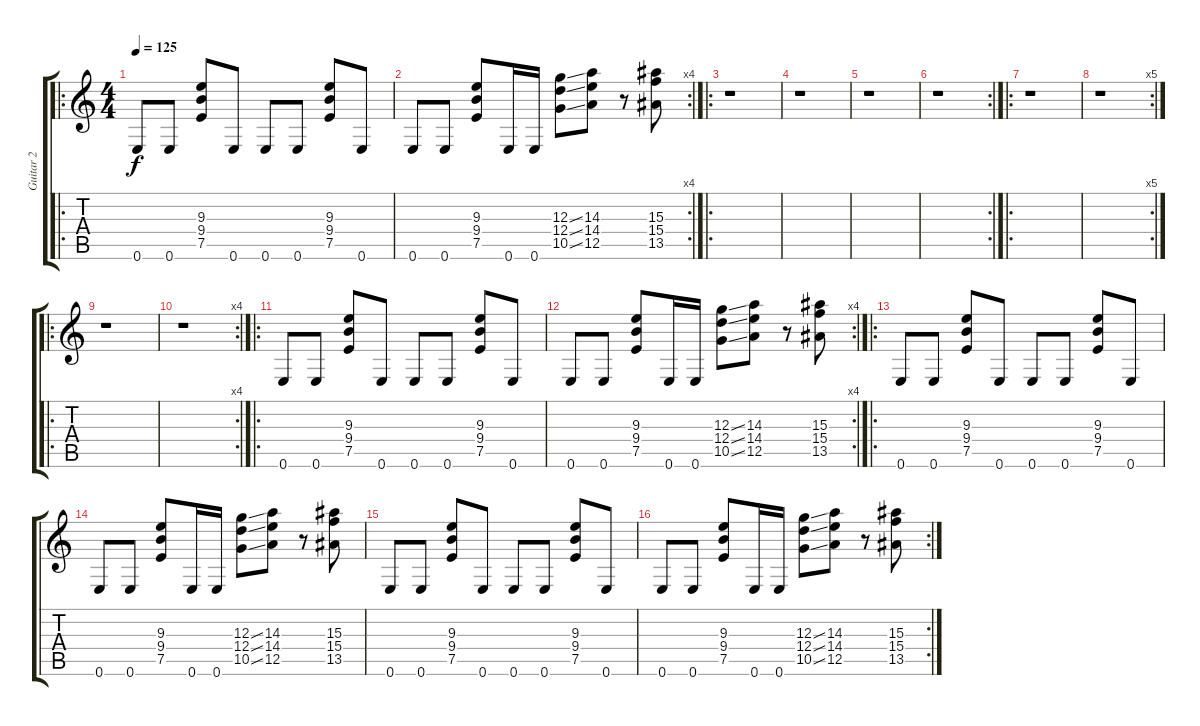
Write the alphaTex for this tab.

\track ("Guitar 2" "Guitar 2") {instrument overdrivenguitar}
\staff {score tabs}
\tuning (E4 B3 G3 D3 A2 E2) {hide}
\ro
\ts (4 4)
\tempo 125
\clef g2
\ks c
0.6.8{dy f} 0.6.8 (9.3 9.4 7.5).8 0.6.8 0.6.8 0.6.8 (9.3 9.4 7.5).8 0.6.8 |
\rc 4
0.6.8 0.6.8 (9.3 9.4 7.5).8 0.6.16 0.6.16 (12.3{ss} 12.4{ss} 10.5{ss}).8 (14.3 14.4 12.5).8 r.8 (15.3 15.4 13.5).8 |
\ro
r.1 |
r.1 |
r.1 |
\rc 2
r.1 |
\ro
r.1 |
\rc 5
r.1 |
\ro
r.1 |
\rc 4
r.1 |
\ro
0.6.8 0.6.8 (9.3 9.4 7.5).8 0.6.8 0.6.8 0.6.8 (9.3 9.4 7.5).8 0.6.8 |
\rc 4
0.6.8 0.6.8 (9.3 9.4 7.5).8 0.6.16 0.6.16 (12.3{ss} 12.4{ss} 10.5{ss}).8 (14.3 14.4 12.5).8 r.8 (15.3 15.4 13.5).8 |
\ro
0.6.8 0.6.8 (9.3 9.4 7.5).8 0.6.8 0.6.8 0.6.8 (9.3 9.4 7.5).8 0.6.8 |
0.6.8 0.6.8 (9.3 9.4 7.5).8 0.6.16 0.6.16 (12.3{ss} 12.4{ss} 10.5{ss}).8 (14.3 14.4 12.5).8 r.8 (15.3 15.4 13.5).8 |
0.6.8 0.6.8 (9.3 9.4 7.5).8 0.6.8 0.6.8 0.6.8 (9.3 9.4 7.5).8 0.6.8 |
\rc 2
0.6.8 0.6.8 (9.3 9.4 7.5).8 0.6.16 0.6.16 (12.3{ss} 12.4{ss} 10.5{ss}).8 (14.3 14.4 12.5).8 r.8 (15.3 15.4 13.5).8
